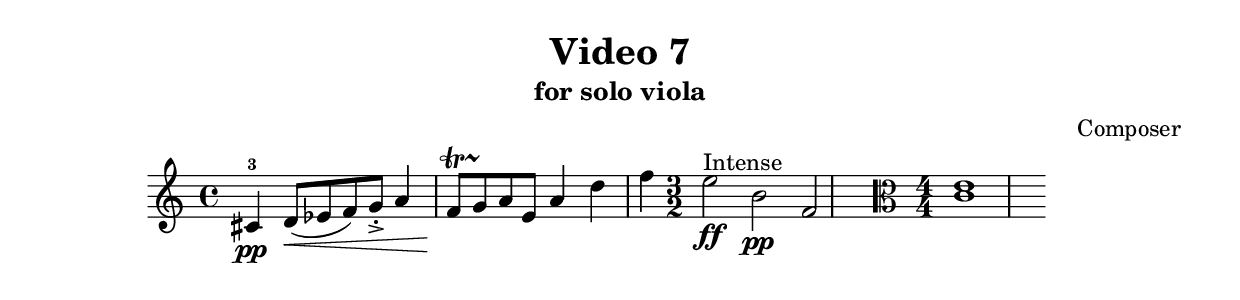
\version "2.22.2"

% Video 7

\header {
  title = "Video 7"
  composer = "Composer"
  subtitle = "for solo viola"
}

\language "english"

\relative c'
{
  cs4\pp-3 d8\<([ ef f) g->-.] a4
  f8\!\startTrillSpan g\stopTrillSpan a e a4 d f
  \time 3/2
  e2\ff^"Intense" b\pp f
  \clef alto
  \numericTimeSignature \time 4/4
  < c e>1
}
